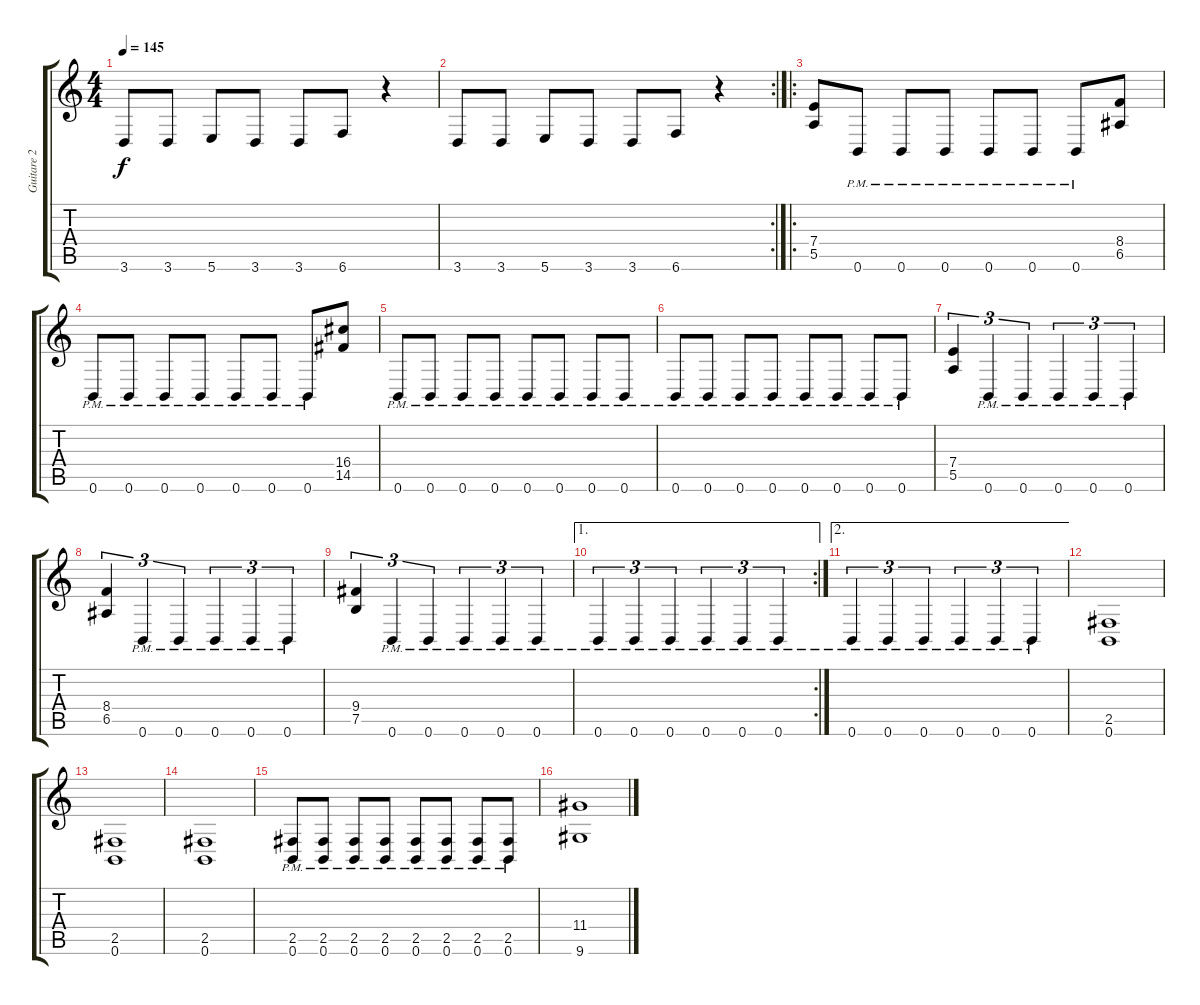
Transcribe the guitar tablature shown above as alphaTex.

\track ("Guitare 2" "Guitare 2") {instrument distortionguitar}
\staff {score tabs}
\tuning (B3 Gb3 D3 A2 E2 B1) {hide}
\ts (4 4)
\tempo 145
\clef g2
\ks c
3.6.8{dy f} 3.6.8 5.6.8 3.6.8 3.6.8 6.6.8 r.4 |
\rc 2
3.6.8 3.6.8 5.6.8 3.6.8 3.6.8 6.6.8 r.4 |
\ro
(7.4 5.5).8 0.6{pm}.8 0.6{pm}.8 0.6{pm}.8 0.6{pm}.8 0.6{pm}.8 0.6{pm}.8 (8.4 6.5).8 |
0.6{pm}.8 0.6{pm}.8 0.6{pm}.8 0.6{pm}.8 0.6{pm}.8 0.6{pm}.8 0.6{pm}.8 (16.4 14.5).8 |
0.6{pm}.8 0.6{pm}.8 0.6{pm}.8 0.6{pm}.8 0.6{pm}.8 0.6{pm}.8 0.6{pm}.8 0.6{pm}.8 |
0.6{pm}.8 0.6{pm}.8 0.6{pm}.8 0.6{pm}.8 0.6{pm}.8 0.6{pm}.8 0.6{pm}.8 0.6{pm}.8 |
(7.4 5.5).4{tu (3 2)} 0.6{pm}.4{tu (3 2)} 0.6{pm}.4{tu (3 2)} 0.6{pm}.4{tu (3 2)} 0.6{pm}.4{tu (3 2)} 0.6{pm}.4{tu (3 2)} |
(8.4 6.5).4{tu (3 2)} 0.6{pm}.4{tu (3 2)} 0.6{pm}.4{tu (3 2)} 0.6{pm}.4{tu (3 2)} 0.6{pm}.4{tu (3 2)} 0.6{pm}.4{tu (3 2)} |
(9.4 7.5).4{tu (3 2)} 0.6{pm}.4{tu (3 2)} 0.6{pm}.4{tu (3 2)} 0.6{pm}.4{tu (3 2)} 0.6{pm}.4{tu (3 2)} 0.6{pm}.4{tu (3 2)} |
\ae 1
\rc 2
0.6{pm}.4{tu (3 2)} 0.6{pm}.4{tu (3 2)} 0.6{pm}.4{tu (3 2)} 0.6{pm}.4{tu (3 2)} 0.6{pm}.4{tu (3 2)} 0.6{pm}.4{tu (3 2)} |
\ae 2
0.6{pm}.4{tu (3 2)} 0.6{pm}.4{tu (3 2)} 0.6{pm}.4{tu (3 2)} 0.6{pm}.4{tu (3 2)} 0.6{pm}.4{tu (3 2)} 0.6{pm}.4{tu (3 2)} |
(2.5 0.6).1 |
(2.5 0.6).1 |
(2.5 0.6).1 |
(2.5{pm} 0.6{pm}).8 (2.5{pm} 0.6{pm}).8 (2.5{pm} 0.6{pm}).8 (2.5{pm} 0.6{pm}).8 (2.5{pm} 0.6{pm}).8 (2.5{pm} 0.6{pm}).8 (2.5{pm} 0.6{pm}).8 (2.5{pm} 0.6{pm}).8 |
(11.4 9.6).1
